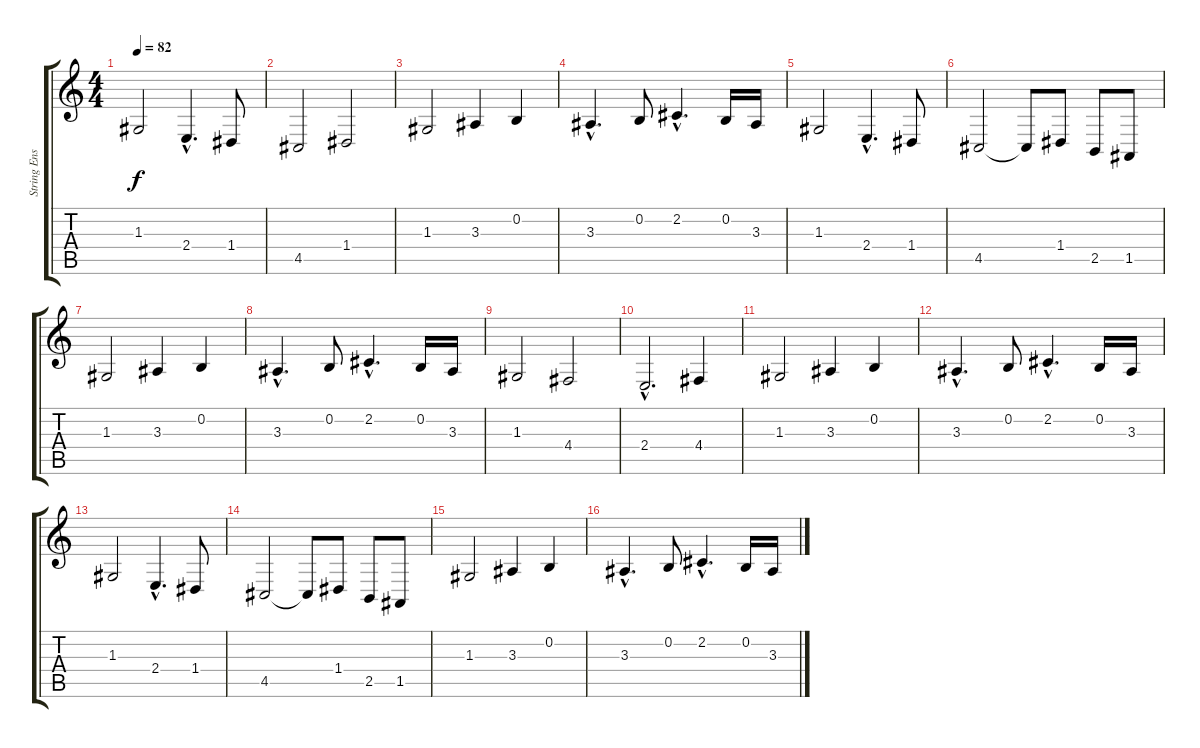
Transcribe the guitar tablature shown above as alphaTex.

\track ("String Ensemble" "String Ens") {instrument stringensemble2}
\staff {score tabs}
\tuning (E4 B3 G3 D3 A2 E2) {hide}
\ts (4 4)
\tempo 82
\clef g2
\ks c
1.3.2{dy f} 2.4{hac}.4{d} 1.4.8 |
4.5.2 1.4.2 |
1.3.2{volume 6} 3.3.4 0.2.4 |
3.3{hac}.4{d} 0.2.8 2.2{hac}.4{d} 0.2.16 3.3.16 |
1.3.2 2.4{hac}.4{d} 1.4.8 |
4.5.2 4.5{t}.8 1.4.8 2.5.8 1.5.8 |
1.3.2 3.3.4 0.2.4 |
3.3{hac}.4{d} 0.2.8 2.2{hac}.4{d} 0.2.16 3.3.16 |
1.3.2 4.4.2 |
2.4{hac}.2{d} 4.4.4 |
1.3.2{volume 6} 3.3.4 0.2.4 |
3.3{hac}.4{d} 0.2.8 2.2{hac}.4{d} 0.2.16 3.3.16 |
1.3.2 2.4{hac}.4{d} 1.4.8 |
4.5.2 4.5{t}.8 1.4.8 2.5.8 1.5.8 |
1.3.2 3.3.4 0.2.4 |
3.3{hac}.4{d} 0.2.8 2.2{hac}.4{d} 0.2.16 3.3.16
